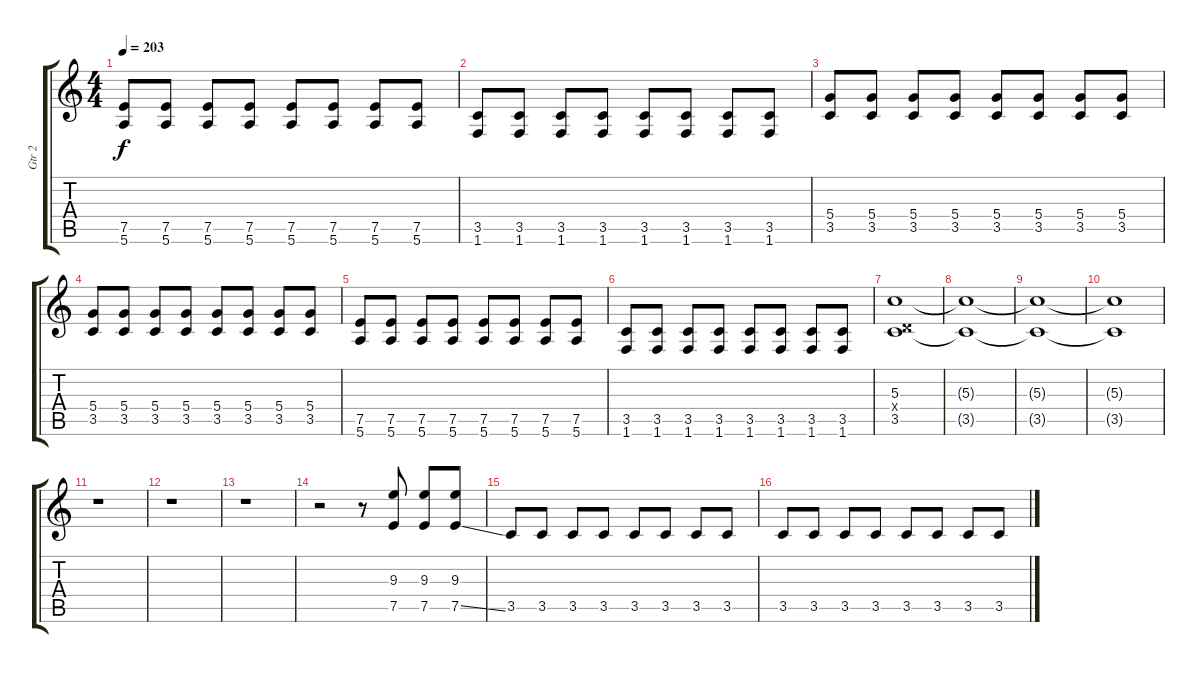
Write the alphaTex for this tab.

\track ("Gtr 2" "Gtr 2") {instrument distortionguitar}
\staff {score tabs}
\tuning (E4 B3 G3 D3 A2 E2) {hide}
\ts (4 4)
\tempo 203
\clef g2
\ks c
(7.5 5.6).8{dy f} (7.5 5.6).8 (7.5 5.6).8 (7.5 5.6).8 (7.5 5.6).8 (7.5 5.6).8 (7.5 5.6).8 (7.5 5.6).8 |
(3.5 1.6).8 (3.5 1.6).8 (3.5 1.6).8 (3.5 1.6).8 (3.5 1.6).8 (3.5 1.6).8 (3.5 1.6).8 (3.5 1.6).8 |
(5.4 3.5).8 (5.4 3.5).8 (5.4 3.5).8 (5.4 3.5).8 (5.4 3.5).8 (5.4 3.5).8 (5.4 3.5).8 (5.4 3.5).8 |
(5.4 3.5).8 (5.4 3.5).8 (5.4 3.5).8 (5.4 3.5).8 (5.4 3.5).8 (5.4 3.5).8 (5.4 3.5).8 (5.4 3.5).8 |
(7.5 5.6).8 (7.5 5.6).8 (7.5 5.6).8 (7.5 5.6).8 (7.5 5.6).8 (7.5 5.6).8 (7.5 5.6).8 (7.5 5.6).8 |
(3.5 1.6).8 (3.5 1.6).8 (3.5 1.6).8 (3.5 1.6).8 (3.5 1.6).8 (3.5 1.6).8 (3.5 1.6).8 (3.5 1.6).8 |
(5.3 0.4{x} 3.5).1{volume 13} |
(5.3{t} 3.5{t}).1{volume 10} |
(5.3{t} 3.5{t}).1{volume 9} |
(5.3{t} 3.5{t}).1{volume 7} |
r.1{volume 15} |
r.1 |
r.1 |
r.2 r.8 (9.3 7.5).8 (9.3 7.5).8 (9.3 7.5{ss}).8 |
3.5.8{instrument electricguitarmuted} 3.5.8 3.5.8 3.5.8 3.5.8 3.5.8 3.5.8 3.5.8 |
3.5.8 3.5.8 3.5.8 3.5.8 3.5.8 3.5.8 3.5.8 3.5.8
